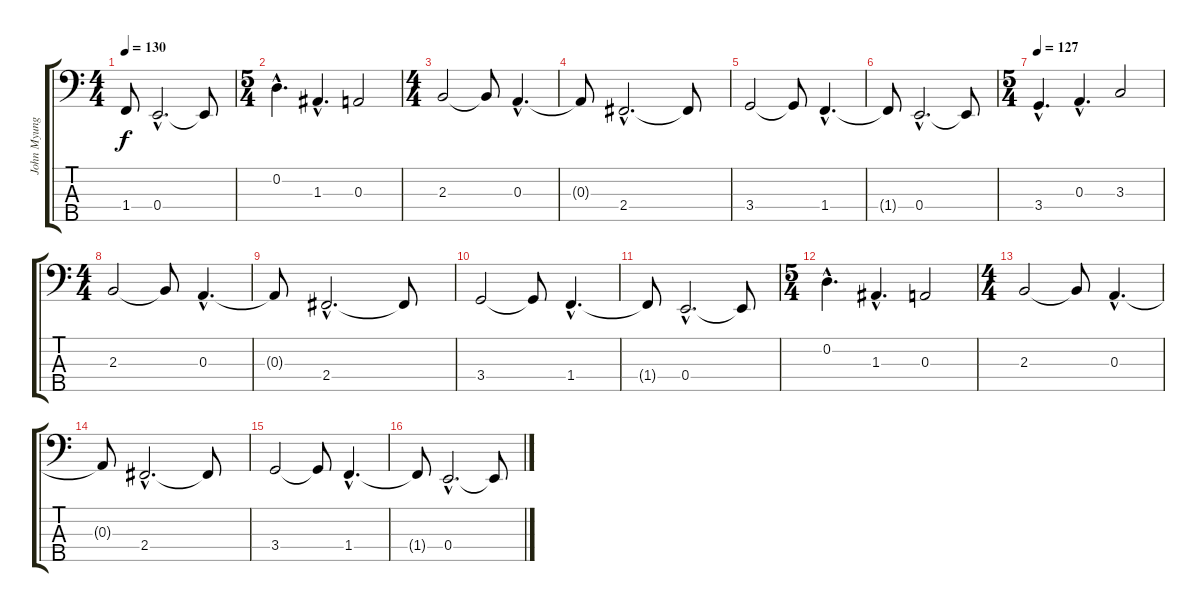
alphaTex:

\track ("John Myung" "John Myung") {instrument electricbassfinger}
\staff {score tabs}
\tuning (G2 D2 A1 E1 B0) {hide}
\ts (4 4)
\tempo 130
\clef f4
\ks c
1.4{t}.8{dy f} 0.4{hac}.2{d} 0.4{t}.8 |
\ts (5 4)
0.2{hac}.4{d} 1.3{hac}.4{d} 0.3.2 |
\ts (4 4)
2.3.2 2.3{t}.8 0.3{hac}.4{d} |
0.3{t}.8 2.4{hac}.2{d} 2.4{t}.8 |
3.4.2 3.4{t}.8 1.4{hac}.4{d} |
1.4{t}.8 0.4{hac}.2{d} 0.4{t}.8 |
\ts (5 4)
\tempo 127
3.4{hac}.4{d} 0.3{hac}.4{d} 3.3.2 |
\ts (4 4)
2.3.2 2.3{t}.8 0.3{hac}.4{d} |
0.3{t}.8 2.4{hac}.2{d} 2.4{t}.8 |
3.4.2{volume 16} 3.4{t}.8 1.4{hac}.4{d volume 15} |
1.4{t}.8 0.4{hac}.2{d volume 14} 0.4{t}.8 |
\ts (5 4)
0.2{hac}.4{d volume 12} 1.3{hac}.4{d volume 11} 0.3.2{volume 10} |
\ts (4 4)
2.3.2{volume 9} 2.3{t}.8 0.3{hac}.4{d volume 8} |
0.3{t}.8 2.4{hac}.2{d volume 7} 2.4{t}.8 |
3.4.2{volume 5} 3.4{t}.8 1.4{hac}.4{d volume 4} |
1.4{t}.8 0.4{hac}.2{d volume 3} 0.4{t}.8
